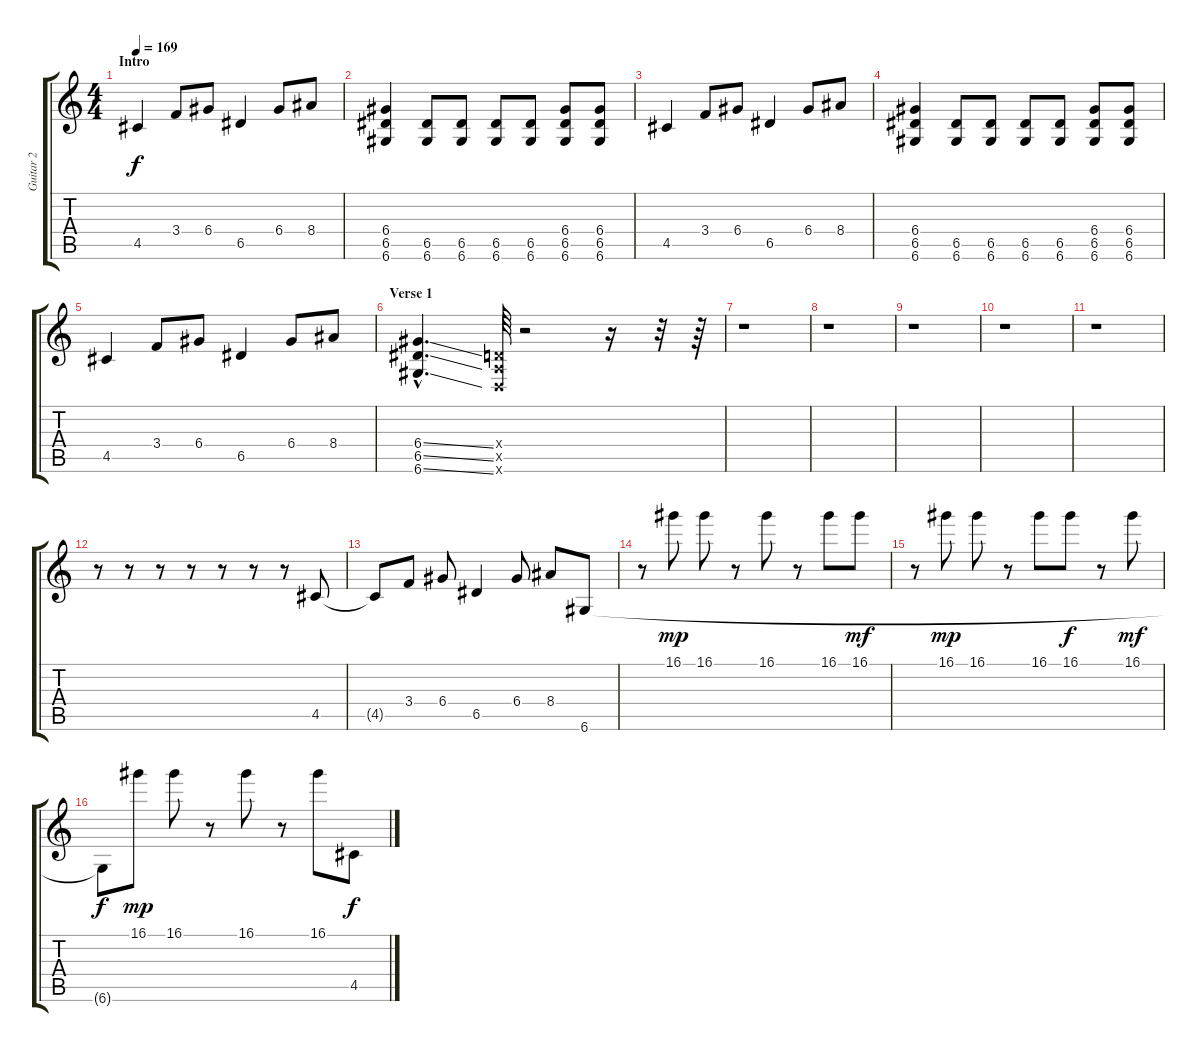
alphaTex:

\track ("Guitar 2" "Guitar 2") {instrument distortionguitar}
\staff {score tabs}
\tuning (E4 B3 G3 D3 A2 D2) {hide}
\ts (4 4)
\section ("" "Intro")
\tempo 169
\clef g2
\ks c
4.5.4{dy f instrument distortionguitar} 3.4.8 6.4.8 6.5.4 6.4.8 8.4.8 |
(6.4 6.5 6.6).4 (6.5 6.6).8 (6.5 6.6).8 (6.5 6.6).8 (6.5 6.6).8 (6.4 6.5 6.6).8 (6.4 6.5 6.6).8 |
4.5.4 3.4.8 6.4.8 6.5.4 6.4.8 8.4.8 |
(6.4 6.5 6.6).4 (6.5 6.6).8 (6.5 6.6).8 (6.5 6.6).8 (6.5 6.6).8 (6.4 6.5 6.6).8 (6.4 6.5 6.6).8 |
4.5.4 3.4.8 6.4.8 6.5.4 6.4.8 8.4.8 |
\section ("" "Verse 1")
(6.4{ss hac} 6.5{ss hac} 6.6{ss hac}).4{d} (0.4{x} 0.5{x} 0.6{x}).64 r.2 r.16 r.32 r.64 |
r.1 |
r.1 |
r.1 |
r.1 |
r.1 |
r.8 r.8 r.8 r.8 r.8 r.8 r.8 4.5.8 |
4.5{t}.8 3.4.8 6.4.8 6.5.4 6.4.8 8.4.8 6.6.8 |
r.8 16.1.8{dy mp} 16.1.8 r.8 16.1.8{balance 0} r.8 16.1.8 16.1.8{dy mf} |
r.8 16.1.8{dy mp balance 16} 16.1.8 r.8 16.1.8{balance 0} 16.1.8{dy f} r.8{balance 16} 16.1.8{dy mf} |
6.6{t}.8{dy f} 16.1.8{dy mp} 16.1.8 r.8 16.1.8{balance 0} r.8 16.1.8 4.5.8{dy f balance 16}
